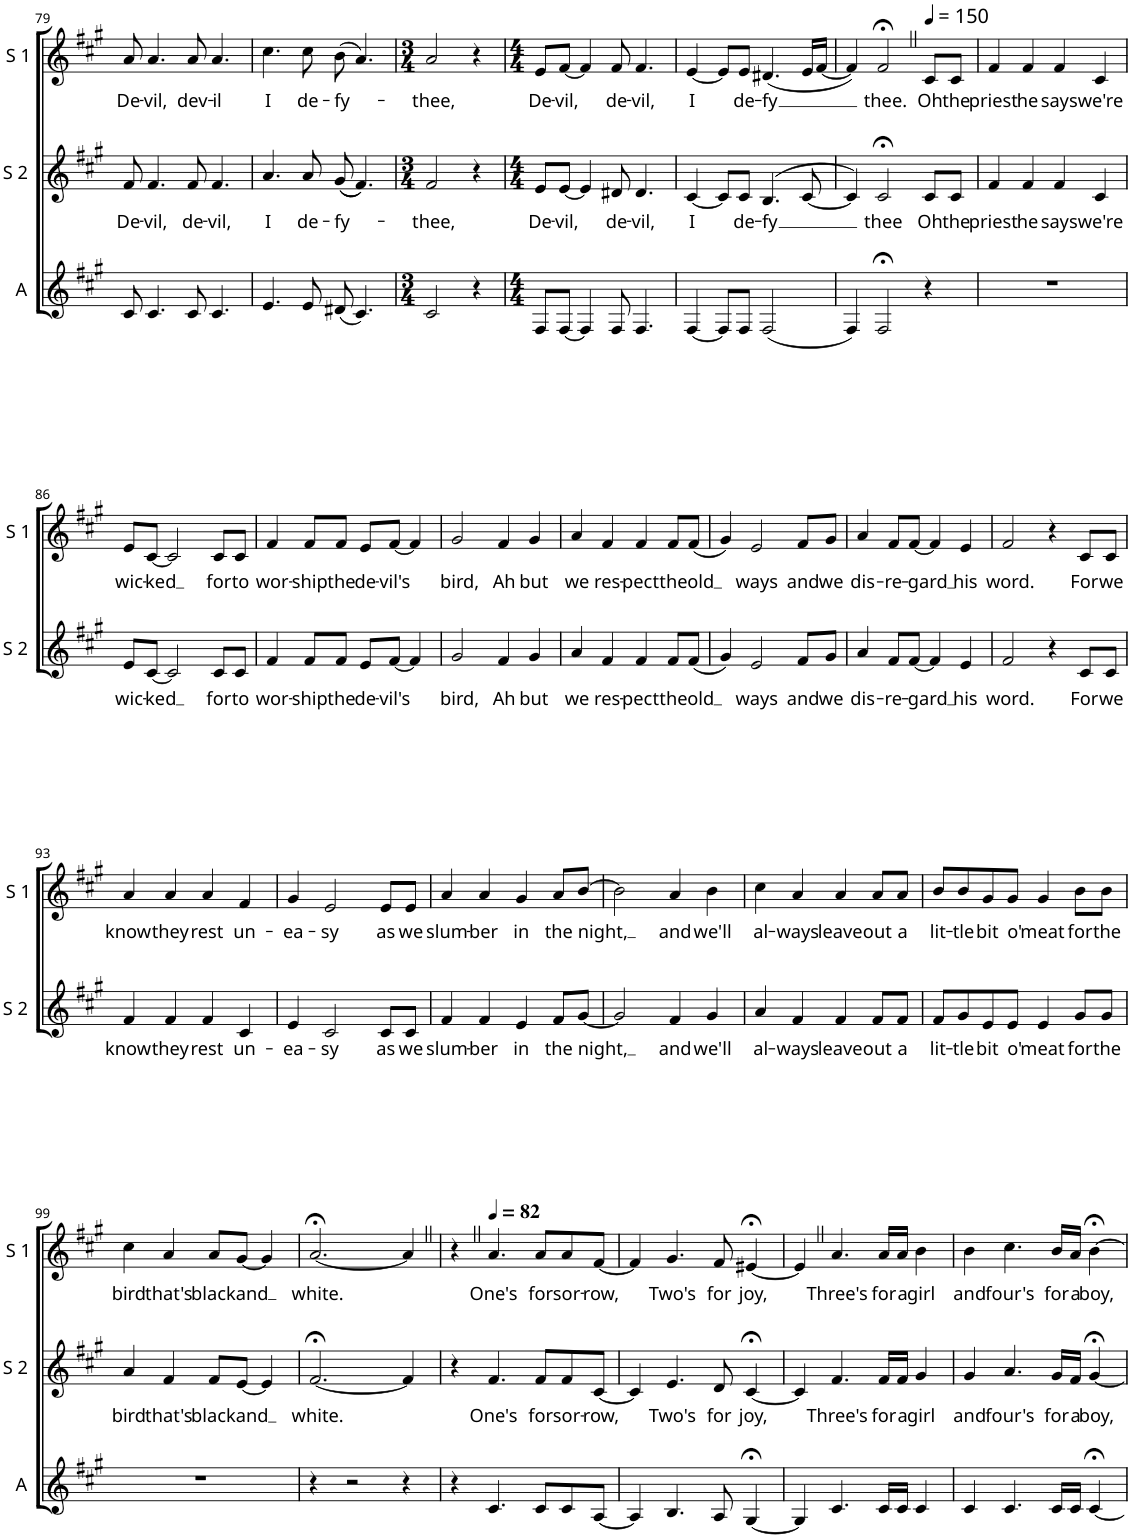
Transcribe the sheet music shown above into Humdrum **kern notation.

**kern	**kern	**text	**kern	**text
*part3	*part2	*part2	*part1	*part1
*staff3	*staff2	*staff2	*staff1	*staff1
*I"Alto	*I"Sop 2	*	*I"Sop 1	*
*I'A	*I'S 2	*	*I'S 1	*
!!LO:PB:g=z
*clefG2	*clefG2	*	*clefG2	*
*k[f#c#g#]	*k[f#c#g#]	*	*k[f#c#g#]	*
*M4/4	*M4/4	*	*M4/4	*
=79	=79	=79	=79	=79
!	!	!LO:LY:b	!	!LO:LY:b
8c#/	8f#/	De-	8a/	De-
!	!	!LO:LY:b	!	!LO:LY:b
4.c#/	4.f#/	-vil,	4.a/	-vil,
!	!	!LO:LY:b	!	!LO:LY:b
8c#/	8f#/	-de-	8a/	dev-
!	!	!LO:LY:b	!	!LO:LY:b
4.c#/	4.f#/	-vil,	4.a/	-il
=80	=80	=80	=80	=80
!	!	!LO:LY:b	!	!LO:LY:b
4.e/	4.a/	I	4.cc#\	I
!	!	!LO:LY:b	!	!LO:LY:b
8e/	8a/	de-	8cc#\	de-
!	!	!LO:LY:b	!	!LO:LY:b
(8d#X/	((8g#/	-fy-	(8b\	-fy-
4.c#/)	4.f#/))	.	4.a/)	.
=81	=81	=81	=81	=81
*M3/4	*M3/4	*	*M3/4	*
!	!	!LO:LY:b	!	!LO:LY:b
2c#/	2f#/	-thee,	2a/	-thee,
4r	4r	.	4r	.
=82	=82	=82	=82	=82
*M4/4	*M4/4	*	*M4/4	*
!	!	!LO:LY:b	!	!LO:LY:b
8F#/L	8e/L	De-	8e/L	De-
!	!	!LO:LY:b	!	!LO:LY:b
[8F#/J	[8e/J	-vil,	[8f#/J	-vil,
4F#/]	4e/]	.	4f#/]	.
!	!	!LO:LY:b	!	!LO:LY:b
8F#/	8d#X/	de-	8f#/	de-
!	!	!LO:LY:b	!	!LO:LY:b
4.F#/	4.d#/	-vil,	4.f#/	-vil,
=83	=83	=83	=83	=83
!	!	!LO:LY:b	!	!LO:LY:b
[4F#/	[4c#/	I	[4e/	I
8F#/L]	8c#/L]	.	8e/L]	.
!	!	!LO:LY:b	!	!LO:LY:b
8F#/J	8c#/J	de-	8e/J	de-
!	!	!LO:LY:b	!	!LO:LY:b
(2F#/	(>4.B/	-fy	(4.d#X/	-fy
.	[8c#/	.	16e/LL	.
.	.	.	[16f#/JJ	.
=84	=84	=84	=84	=84
4F#/)	4c#/])	.	4f#/])	.
!	!	!LO:LY:b	!	!LO:LY:b
2F#;</	2c#;</	thee	2f#;<Z/	thee.
*	*	*	*MM150	*
!	!	!LO:LY:b	!	!LO:LY:b
4r	8c#/L	Oh	8c#/L	Oh
!	!	!LO:LY:b	!	!LO:LY:b
.	8c#/J	the	8c#/J	the
=85	=85	=85	=85	=85
!	!	!LO:LY:b	!	!LO:LY:b
1r	4f#/	priest	4f#/	priest
!	!	!LO:LY:b	!	!LO:LY:b
.	4f#/	he	4f#/	he
!	!	!LO:LY:b	!	!LO:LY:b
.	4f#/	says	4f#/	says
!	!	!LO:LY:b	!	!LO:LY:b
.	4c#/	we're	4c#/	we're
!!LO:LB:g=z
=86	=86	=86	=86	=86
!	!	!LO:LY:b	!	!LO:LY:b
1r	8e/L	wic-	8e/L	wic-
!	!	!LO:LY:b	!	!LO:LY:b
.	[8c#/J	-ked	[8c#/J	-ked
.	2c#/]	.	2c#/]	.
!	!	!LO:LY:b	!	!LO:LY:b
.	8c#/L	for	8c#/L	for
!	!	!LO:LY:b	!	!LO:LY:b
.	8c#/J	to	8c#/J	to
=87	=87	=87	=87	=87
!	!	!LO:LY:b	!	!LO:LY:b
1r	4f#/	wor-	4f#/	wor-
!	!	!LO:LY:b	!	!LO:LY:b
.	8f#/L	-ship	8f#/L	-ship
!	!	!LO:LY:b	!	!LO:LY:b
.	8f#/J	the	8f#/J	the
!	!	!LO:LY:b	!	!LO:LY:b
.	8e/L	de-	8e/L	de-
!	!	!LO:LY:b	!	!LO:LY:b
.	[8f#/J	-vil's	[8f#/J	-vil's
.	4f#/]	.	4f#/]	.
=88	=88	=88	=88	=88
!	!	!LO:LY:b	!	!LO:LY:b
1r	2g#/	bird,	2g#/	bird,
!	!	!LO:LY:b	!	!LO:LY:b
.	4f#/	Ah	4f#/	Ah
!	!	!LO:LY:b	!	!LO:LY:b
.	4g#/	but	4g#/	but
=89	=89	=89	=89	=89
!	!	!LO:LY:b	!	!LO:LY:b
1r	4a/	we	4a/	we
!	!	!LO:LY:b	!	!LO:LY:b
.	4f#/	res-	4f#/	res-
!	!	!LO:LY:b	!	!LO:LY:b
.	4f#/	-pect	4f#/	-pect
!	!	!LO:LY:b	!	!LO:LY:b
.	8f#/L	the	8f#/L	the
!	!	!LO:LY:b	!	!LO:LY:b
.	(8f#/J	old	(8f#/J	old
=90	=90	=90	=90	=90
1r	4g#/)	.	4g#/)	.
!	!	!LO:LY:b	!	!LO:LY:b
.	2e/	ways	2e/	ways
!	!	!LO:LY:b	!	!LO:LY:b
.	8f#/L	and	8f#/L	and
!	!	!LO:LY:b	!	!LO:LY:b
.	8g#/J	we	8g#/J	we
=91	=91	=91	=91	=91
!	!	!LO:LY:b	!	!LO:LY:b
1r	4a/	dis-	4a/	dis-
!	!	!LO:LY:b	!	!LO:LY:b
.	8f#/L	-re-	8f#/L	-re-
!	!	!LO:LY:b	!	!LO:LY:b
.	[8f#/J	-gard	[8f#/J	-gard
.	4f#/]	.	4f#/]	.
!	!	!LO:LY:b	!	!LO:LY:b
.	4e/	his	4e/	his
=92	=92	=92	=92	=92
!	!	!LO:LY:b	!	!LO:LY:b
1r	2f#/	word.	2f#/	word.
.	4r	.	4r	.
!	!	!LO:LY:b	!	!LO:LY:b
.	8c#/L	For	8c#/L	For
!	!	!LO:LY:b	!	!LO:LY:b
.	8c#/J	we	8c#/J	we
!!LO:LB:g=z
=93	=93	=93	=93	=93
!	!	!LO:LY:b	!	!LO:LY:b
1r	4f#/	know	4a/	know
!	!	!LO:LY:b	!	!LO:LY:b
.	4f#/	they	4a/	they
!	!	!LO:LY:b	!	!LO:LY:b
.	4f#/	rest	4a/	rest
!	!	!LO:LY:b	!	!LO:LY:b
.	4c#/	un-	4f#/	un-
=94	=94	=94	=94	=94
!	!	!LO:LY:b	!	!LO:LY:b
1r	4e/	-ea-	4g#/	-ea-
!	!	!LO:LY:b	!	!LO:LY:b
.	2c#/	-sy	2e/	-sy
!	!	!LO:LY:b	!	!LO:LY:b
.	8c#/L	as	8e/L	as
!	!	!LO:LY:b	!	!LO:LY:b
.	8c#/J	we	8e/J	we
=95	=95	=95	=95	=95
!	!	!LO:LY:b	!	!LO:LY:b
1r	4f#/	slum-	4a/	slum-
!	!	!LO:LY:b	!	!LO:LY:b
.	4f#/	-ber	4a/	-ber
!	!	!LO:LY:b	!	!LO:LY:b
.	4e/	in	4g#/	in
!	!	!LO:LY:b	!	!LO:LY:b
.	8f#/L	the	8a/L	the
!	!	!LO:LY:b	!	!LO:LY:b
.	[8g#/J	night,	[8b/J	night,
=96	=96	=96	=96	=96
1r	2g#/]	.	2b\]	.
!	!	!LO:LY:b	!	!LO:LY:b
.	4f#/	and	4a/	and
!	!	!LO:LY:b	!	!LO:LY:b
.	4g#/	we'll	4b\	we'll
=97	=97	=97	=97	=97
!	!	!LO:LY:b	!	!LO:LY:b
1r	4a/	al-	4cc#\	al-
!	!	!LO:LY:b	!	!LO:LY:b
.	4f#/	-ways	4a/	-ways
!	!	!LO:LY:b	!	!LO:LY:b
.	4f#/	leave	4a/	leave
!	!	!LO:LY:b	!	!LO:LY:b
.	8f#/L	out	8a/L	out
!	!	!LO:LY:b	!	!LO:LY:b
.	8f#/J	a	8a/J	a
=98	=98	=98	=98	=98
!	!	!LO:LY:b	!	!LO:LY:b
1r	8f#/L	lit-	8b/L	lit-
!	!	!LO:LY:b	!	!LO:LY:b
.	8g#/	-tle	8b/	-tle
!	!	!LO:LY:b	!	!LO:LY:b
.	8e/	bit	8g#/	bit
!	!	!LO:LY:b	!	!LO:LY:b
.	8e/J	o'	8g#/J	o'
!	!	!LO:LY:b	!	!LO:LY:b
.	4e/	meat	4g#/	meat
!	!	!LO:LY:b	!	!LO:LY:b
.	8g#/L	for	8b\L	for
!	!	!LO:LY:b	!	!LO:LY:b
.	8g#/J	the	8b\J	the
!!LO:LB:g=z
=99	=99	=99	=99	=99
!	!	!LO:LY:b	!	!LO:LY:b
1r	4a/	bird	4cc#\	bird
!	!	!LO:LY:b	!	!LO:LY:b
.	4f#/	that's	4a/	that's
!	!	!LO:LY:b	!	!LO:LY:b
.	8f#/L	black	8a/L	black
!	!	!LO:LY:b	!	!LO:LY:b
.	[8e/J	and	[8g#/J	and
.	4e/]	.	4g#/]	.
=100	=100	=100	=100	=100
!	!	!LO:LY:b	!	!LO:LY:b
4r	[2.f#;</	white.	[2.a;</	white.
2r	.	.	.	.
4r	4f#/]	.	4aZ/]	.
=101	=101	=101	=101	=101
4r	4r	.	4r	.
*	*	*	*MM82	*
!	!	!LO:LY:b	!	!LO:LY:b
4.c#/	4.f#/	One's	4.a/	One's
!	!	!LO:LY:b	!	!LO:LY:b
8c#/L	8f#/L	for	8a/L	for
!	!	!LO:LY:b	!	!LO:LY:b
8c#/	8f#/	sor-	8a/	sor-
!	!	!LO:LY:b	!	!LO:LY:b
[8A/J	[8c#/J	-row,	[8f#/J	-row,
=102	=102	=102	=102	=102
4A/]	4c#/]	.	4f#/]	.
!	!	!LO:LY:b	!	!LO:LY:b
4.B/	4.e/	Two's	4.g#/	Two's
!	!	!LO:LY:b	!	!LO:LY:b
8A/	8d/	for	8f#/	for
!	!	!LO:LY:b	!	!LO:LY:b
[4G#;</	[4c#;</	joy,	[4e#X;</	joy,
=103	=103	=103	=103	=103
4G#/]	4c#/]	.	4e#Z/]	.
!	!	!LO:LY:b	!	!LO:LY:b
4.c#/	4.f#/	Three's	4.a/	Three's
!	!	!LO:LY:b	!	!LO:LY:b
16c#/LL	16f#/LL	for	16a/LL	for
!	!	!LO:LY:b	!	!LO:LY:b
16c#/JJ	16f#/JJ	a	16a/JJ	a
!	!	!LO:LY:b	!	!LO:LY:b
4c#/	4g#/	girl	4b\	girl
=104	=104	=104	=104	=104
!	!	!LO:LY:b	!	!LO:LY:b
4c#/	4g#/	and	4b\	and
!	!	!LO:LY:b	!	!LO:LY:b
4.c#/	4.a/	four's	4.cc#\	four's
!	!	!LO:LY:b	!	!LO:LY:b
16c#/LL	16g#/LL	for	16b/LL	for
!	!	!LO:LY:b	!	!LO:LY:b
16c#/JJ	16f#/JJ	a	16a/JJ	a
!	!	!LO:LY:b	!	!LO:LY:b
[4c#;</	[4g#;</	boy,	[4b;<\	boy,
=	=	=	=	=
*-	*-	*-	*-	*-
